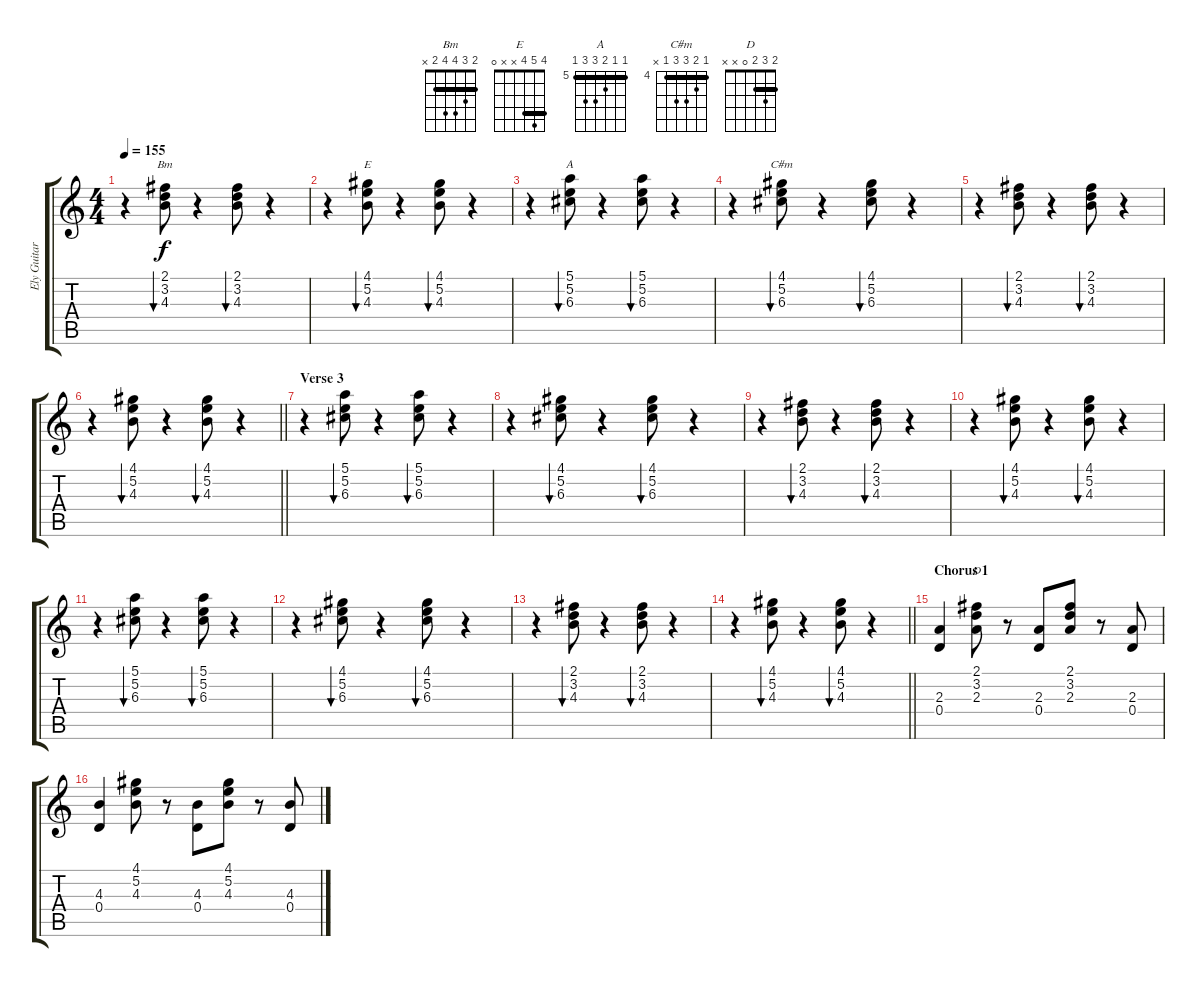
\track ("Ely Guitar" "Ely Guitar") {instrument electricguitarclean}
\staff {score tabs}
\tuning (E4 B3 G3 D3 A2 E2) {hide}
\chord ("Bm" 2 3 4 4 2 x) {barre 2}
\chord ("E" 4 5 4 x x 0) {barre 4}
\chord ("A" 5 5 6 7 7 5) {firstfret 5 barre 5}
\chord ("C#m" 4 5 6 6 4 x) {firstfret 4 barre 4}
\chord ("D" 2 3 2 0 x x) {barre 2}
\ts (4 4)
\tempo 155
\clef g2
\ks c
r.4{dy f} (2.1 3.2 4.3).8{bu 60 ch "Bm"} r.4 (2.1 3.2 4.3).8{bu 60} r.4 |
r.4 (4.1 5.2 4.3).8{bu 60 ch "E"} r.4 (4.1 5.2 4.3).8{bu 60} r.4 |
r.4 (5.1 5.2 6.3).8{bu 60 ch "A"} r.4 (5.1 5.2 6.3).8{bu 60} r.4 |
r.4 (4.1 5.2 6.3).8{bu 60 ch "C#m"} r.4 (4.1 5.2 6.3).8{bu 60} r.4 |
r.4 (2.1 3.2 4.3).8{bu 60} r.4 (2.1 3.2 4.3).8{bu 60} r.4 |
\barLineRight lightlight
r.4 (4.1 5.2 4.3).8{bu 60} r.4 (4.1 5.2 4.3).8{bu 60} r.4 |
\section ("" "Verse 3")
r.4 (5.1 5.2 6.3).8{bu 60} r.4 (5.1 5.2 6.3).8{bu 60} r.4 |
r.4 (4.1 5.2 6.3).8{bu 60} r.4 (4.1 5.2 6.3).8{bu 60} r.4 |
r.4 (2.1 3.2 4.3).8{bu 60} r.4 (2.1 3.2 4.3).8{bu 60} r.4 |
r.4 (4.1 5.2 4.3).8{bu 60} r.4 (4.1 5.2 4.3).8{bu 60} r.4 |
r.4 (5.1 5.2 6.3).8{bu 60} r.4 (5.1 5.2 6.3).8{bu 60} r.4 |
r.4 (4.1 5.2 6.3).8{bu 60} r.4 (4.1 5.2 6.3).8{bu 60} r.4 |
r.4 (2.1 3.2 4.3).8{bu 60} r.4 (2.1 3.2 4.3).8{bu 60} r.4 |
\barLineRight lightlight
r.4 (4.1 5.2 4.3).8{bu 60} r.4 (4.1 5.2 4.3).8{bu 60} r.4 |
\section ("" "Chorus 1")
(2.3 0.4).4 (2.1 3.2 2.3).8{ch "D"} r.8 (2.3 0.4).8 (2.1 3.2 2.3).8 r.8 (2.3 0.4).8 |
(4.3 0.4).4 (4.1 5.2 4.3).8 r.8 (4.3 0.4).8 (4.1 5.2 4.3).8 r.8 (4.3 0.4).8
